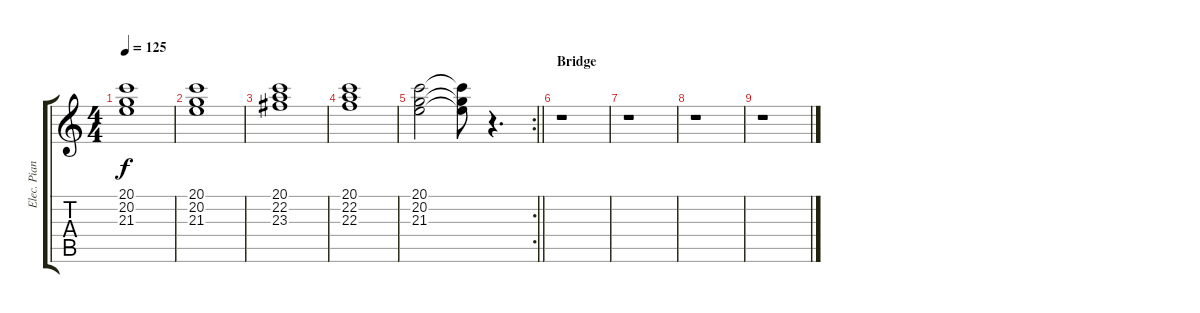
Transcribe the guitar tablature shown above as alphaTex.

\track ("Elec. Piano Treble Clef" "Elec. Pian") {instrument rockorgan}
\staff {score tabs}
\tuning (E4 B3 G3 D3 A2 E2) {hide}
\ts (4 4)
\tempo 125
\clef g2
\ks c
(20.1 20.2 21.3).1{dy f} |
(20.1 20.2 21.3).1 |
(20.1 22.2 23.3).1 |
(20.1 22.2 22.3).1 |
\rc 2
\barLineRight lightlight
(20.1 20.2 21.3).2 (20.1{t} 20.2{t} 21.3{t}).8 r.4{d} |
\section ("" "Bridge")
r.1 |
r.1 |
r.1 |
r.1
